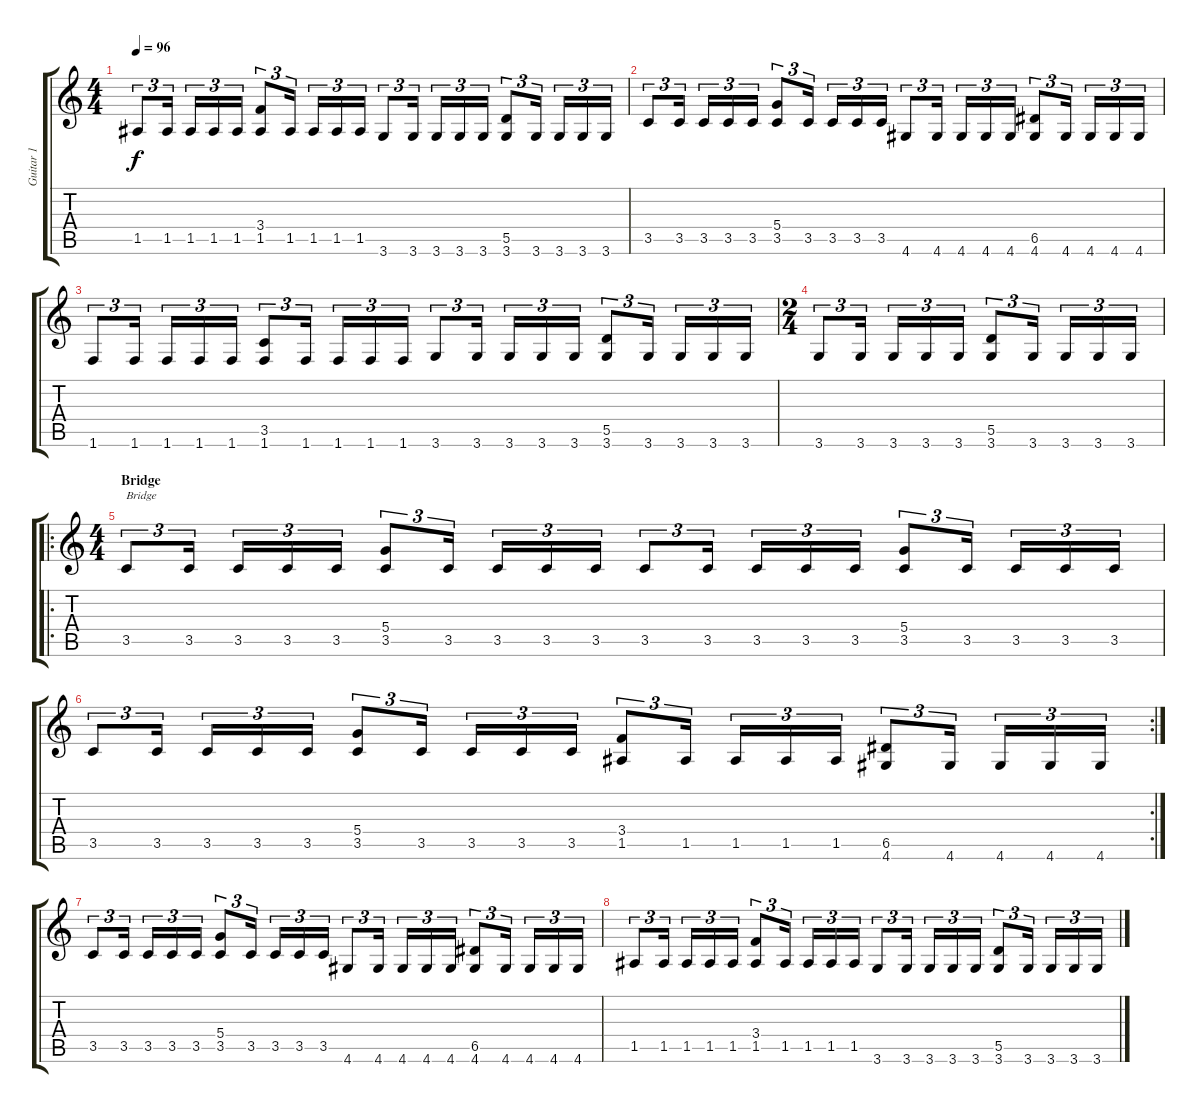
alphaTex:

\track ("Guitar 1" "Guitar 1") {instrument distortionguitar}
\staff {score tabs}
\tuning (E4 B3 G3 D3 A2 E2) {hide}
\ts (4 4)
\tempo 96
\clef g2
\ks c
1.5.8{tu (3 2) dy f} 1.5.16{tu (3 2)} 1.5.16{tu (3 2)} 1.5.16{tu (3 2)} 1.5.16{tu (3 2)} (3.4 1.5).8{tu (3 2)} 1.5.16{tu (3 2)} 1.5.16{tu (3 2)} 1.5.16{tu (3 2)} 1.5.16{tu (3 2)} 3.6.8{tu (3 2)} 3.6.16{tu (3 2)} 3.6.16{tu (3 2)} 3.6.16{tu (3 2)} 3.6.16{tu (3 2)} (5.5 3.6).8{tu (3 2)} 3.6.16{tu (3 2)} 3.6.16{tu (3 2)} 3.6.16{tu (3 2)} 3.6.16{tu (3 2)} |
3.5.8{tu (3 2)} 3.5.16{tu (3 2)} 3.5.16{tu (3 2)} 3.5.16{tu (3 2)} 3.5.16{tu (3 2)} (5.4 3.5).8{tu (3 2)} 3.5.16{tu (3 2)} 3.5.16{tu (3 2)} 3.5.16{tu (3 2)} 3.5.16{tu (3 2)} 4.6.8{tu (3 2)} 4.6.16{tu (3 2)} 4.6.16{tu (3 2)} 4.6.16{tu (3 2)} 4.6.16{tu (3 2)} (6.5 4.6).8{tu (3 2)} 4.6.16{tu (3 2)} 4.6.16{tu (3 2)} 4.6.16{tu (3 2)} 4.6.16{tu (3 2)} |
1.6.8{tu (3 2)} 1.6.16{tu (3 2)} 1.6.16{tu (3 2)} 1.6.16{tu (3 2)} 1.6.16{tu (3 2)} (3.5 1.6).8{tu (3 2)} 1.6.16{tu (3 2)} 1.6.16{tu (3 2)} 1.6.16{tu (3 2)} 1.6.16{tu (3 2)} 3.6.8{tu (3 2)} 3.6.16{tu (3 2)} 3.6.16{tu (3 2)} 3.6.16{tu (3 2)} 3.6.16{tu (3 2)} (5.5 3.6).8{tu (3 2)} 3.6.16{tu (3 2)} 3.6.16{tu (3 2)} 3.6.16{tu (3 2)} 3.6.16{tu (3 2)} |
\ts (2 4)
3.6.8{tu (3 2)} 3.6.16{tu (3 2)} 3.6.16{tu (3 2)} 3.6.16{tu (3 2)} 3.6.16{tu (3 2)} (5.5 3.6).8{tu (3 2)} 3.6.16{tu (3 2)} 3.6.16{tu (3 2)} 3.6.16{tu (3 2)} 3.6.16{tu (3 2)} |
\ro
\ts (4 4)
\section ("" "Bridge")
3.5.8{tu (3 2) txt "Bridge"} 3.5.16{tu (3 2)} 3.5.16{tu (3 2)} 3.5.16{tu (3 2)} 3.5.16{tu (3 2)} (5.4 3.5).8{tu (3 2)} 3.5.16{tu (3 2)} 3.5.16{tu (3 2)} 3.5.16{tu (3 2)} 3.5.16{tu (3 2)} 3.5.8{tu (3 2)} 3.5.16{tu (3 2)} 3.5.16{tu (3 2)} 3.5.16{tu (3 2)} 3.5.16{tu (3 2)} (5.4 3.5).8{tu (3 2)} 3.5.16{tu (3 2)} 3.5.16{tu (3 2)} 3.5.16{tu (3 2)} 3.5.16{tu (3 2)} |
\rc 2
3.5.8{tu (3 2)} 3.5.16{tu (3 2)} 3.5.16{tu (3 2)} 3.5.16{tu (3 2)} 3.5.16{tu (3 2)} (5.4 3.5).8{tu (3 2)} 3.5.16{tu (3 2)} 3.5.16{tu (3 2)} 3.5.16{tu (3 2)} 3.5.16{tu (3 2)} (3.4 1.5).8{tu (3 2)} 1.5.16{tu (3 2)} 1.5.16{tu (3 2)} 1.5.16{tu (3 2)} 1.5.16{tu (3 2)} (6.5 4.6).8{tu (3 2)} 4.6.16{tu (3 2)} 4.6.16{tu (3 2)} 4.6.16{tu (3 2)} 4.6.16{tu (3 2)} |
3.5.8{tu (3 2)} 3.5.16{tu (3 2)} 3.5.16{tu (3 2)} 3.5.16{tu (3 2)} 3.5.16{tu (3 2)} (5.4 3.5).8{tu (3 2)} 3.5.16{tu (3 2)} 3.5.16{tu (3 2)} 3.5.16{tu (3 2)} 3.5.16{tu (3 2)} 4.6.8{tu (3 2)} 4.6.16{tu (3 2)} 4.6.16{tu (3 2)} 4.6.16{tu (3 2)} 4.6.16{tu (3 2)} (6.5 4.6).8{tu (3 2)} 4.6.16{tu (3 2)} 4.6.16{tu (3 2)} 4.6.16{tu (3 2)} 4.6.16{tu (3 2)} |
1.5.8{tu (3 2)} 1.5.16{tu (3 2)} 1.5.16{tu (3 2)} 1.5.16{tu (3 2)} 1.5.16{tu (3 2)} (3.4 1.5).8{tu (3 2)} 1.5.16{tu (3 2)} 1.5.16{tu (3 2)} 1.5.16{tu (3 2)} 1.5.16{tu (3 2)} 3.6.8{tu (3 2)} 3.6.16{tu (3 2)} 3.6.16{tu (3 2)} 3.6.16{tu (3 2)} 3.6.16{tu (3 2)} (5.5 3.6).8{tu (3 2)} 3.6.16{tu (3 2)} 3.6.16{tu (3 2)} 3.6.16{tu (3 2)} 3.6.16{tu (3 2)}
